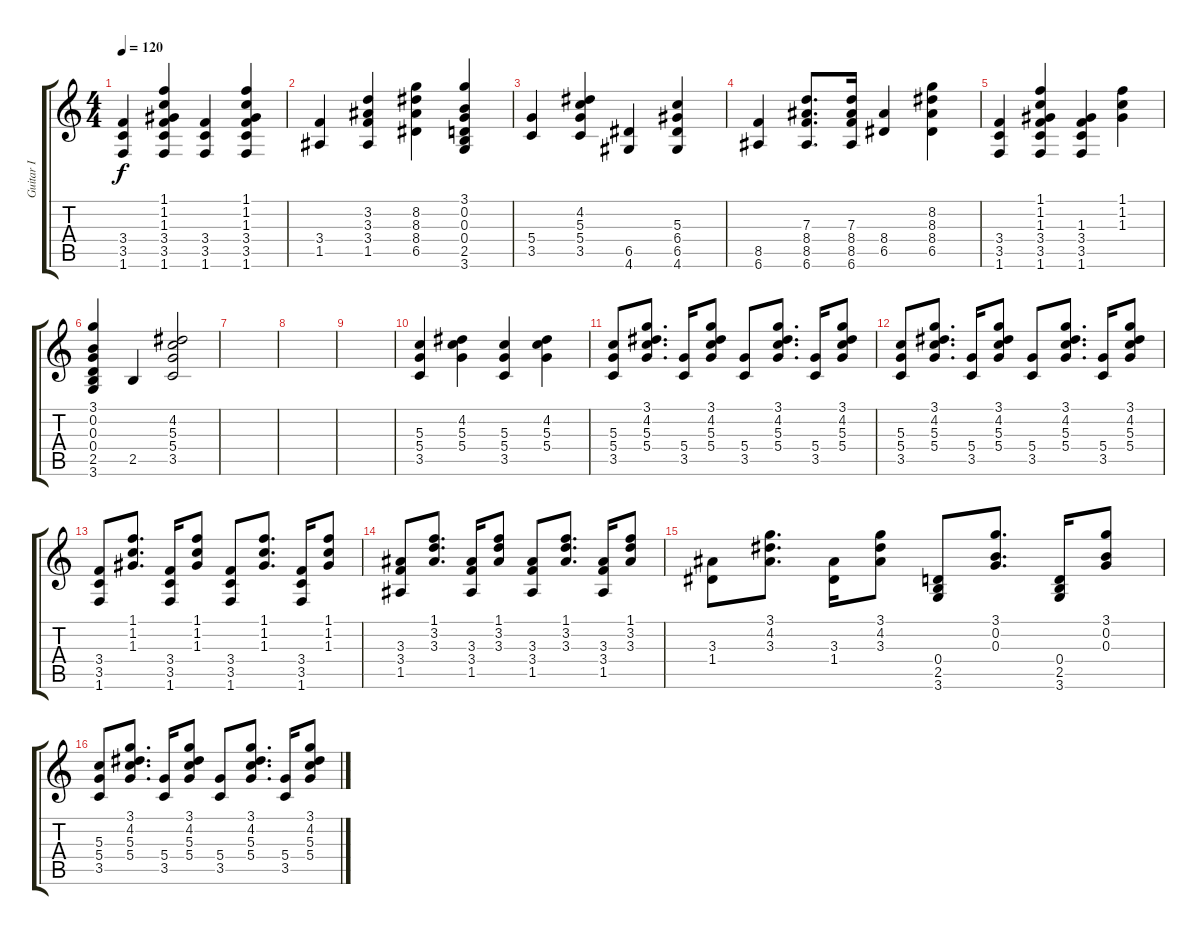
\track ("Guitar I" "Guitar I") {instrument electricguitarclean}
\staff {score tabs}
\tuning (E4 B3 G3 D3 A2 E2) {hide}
\ts (4 4)
\tempo 120
\clef g2
\ks c
(3.4 3.5 1.6).4{dy f} (1.1 1.2 1.3 3.4 3.5 1.6).4 (3.4 3.5 1.6).4 (1.1 1.2 1.3 3.4 3.5 1.6).4 |
(3.4 1.5).4 (3.2 3.3 3.4 1.5).4 (8.2 8.3 8.4 6.5).4 (3.1 0.2 0.3 0.4 2.5 3.6).4 |
(5.4 3.5).4 (4.2 5.3 5.4 3.5).4 (6.5 4.6).4 (5.3 6.4 6.5 4.6).4 |
(8.5 6.6).4 (7.3 8.4 8.5 6.6).8{d} (7.3 8.4 8.5 6.6).16 (8.4 6.5).4 (8.2 8.3 8.4 6.5).4 |
(3.4 3.5 1.6).4 (1.1 1.2 1.3 3.4 3.5 1.6).4 (1.3 3.4 3.5 1.6).4 (1.1 1.2 1.3).4 |
(3.1 0.2 0.3 0.4 2.5 3.6).4 2.5.4 (4.2 5.3 5.4 3.5).2 |
|
|
|
(5.3 5.4 3.5).4 (4.2 5.3 5.4).4 (5.3 5.4 3.5).4 (4.2 5.3 5.4).4 |
(5.3 5.4 3.5).8 (3.1 4.2 5.3 5.4).8{d} (5.4 3.5).16 (3.1 4.2 5.3 5.4).8 (5.4 3.5).8 (3.1 4.2 5.3 5.4).8{d} (5.4 3.5).16 (3.1 4.2 5.3 5.4).8 |
(5.3 5.4 3.5).8 (3.1 4.2 5.3 5.4).8{d} (5.4 3.5).16 (3.1 4.2 5.3 5.4).8 (5.4 3.5).8 (3.1 4.2 5.3 5.4).8{d} (5.4 3.5).16 (3.1 4.2 5.3 5.4).8 |
(3.4 3.5 1.6).8 (1.1 1.2 1.3).8{d} (3.4 3.5 1.6).16 (1.1 1.2 1.3).8 (3.4 3.5 1.6).8 (1.1 1.2 1.3).8{d} (3.4 3.5 1.6).16 (1.1 1.2 1.3).8 |
(3.3 3.4 1.5).8 (1.1 3.2 3.3).8{d} (3.3 3.4 1.5).16 (1.1 3.2 3.3).8 (3.3 3.4 1.5).8 (1.1 3.2 3.3).8{d} (3.3 3.4 1.5).16 (1.1 3.2 3.3).8 |
(3.3 1.4).8 (3.1 4.2 3.3).8{d} (3.3 1.4).16 (3.1 4.2 3.3).8 (0.4 2.5 3.6).8 (3.1 0.2 0.3).8{d} (0.4 2.5 3.6).16 (3.1 0.2 0.3).8 |
(5.3 5.4 3.5).8 (3.1 4.2 5.3 5.4).8{d} (5.4 3.5).16 (3.1 4.2 5.3 5.4).8 (5.4 3.5).8 (3.1 4.2 5.3 5.4).8{d} (5.4 3.5).16 (3.1 4.2 5.3 5.4).8
